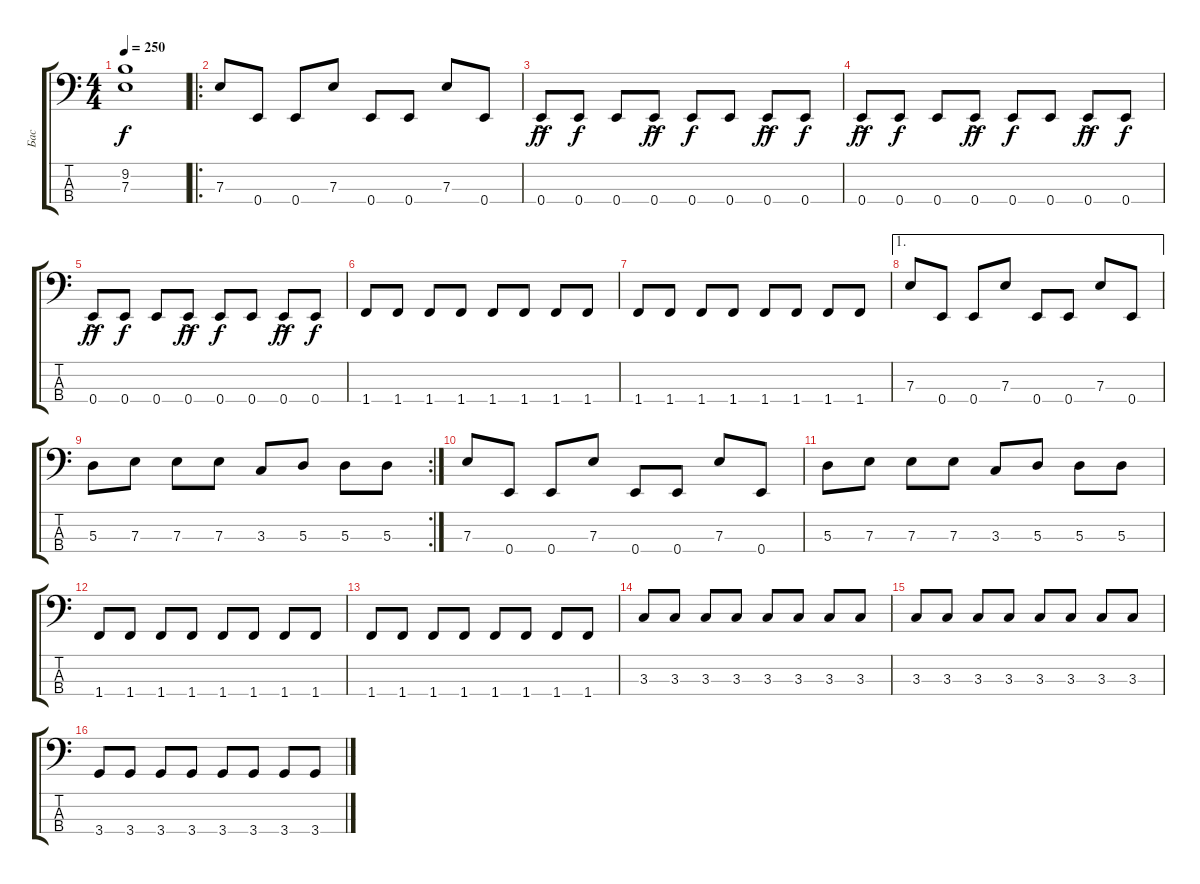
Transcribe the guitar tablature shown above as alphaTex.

\track ("Бас" "Бас") {instrument electricbasspick}
\staff {score tabs}
\tuning (G2 D2 A1 E1) {hide}
\ts (4 4)
\tempo 250
\clef f4
\ks c
(9.2{t} 7.3{t}).1{dy f} |
\ro
7.3.8 0.4.8 0.4.8 7.3.8 0.4.8 0.4.8 7.3.8 0.4.8 |
0.4{ac}.8{dy ff} 0.4.8{dy f} 0.4.8 0.4{ac}.8{dy ff} 0.4.8{dy f} 0.4.8 0.4{ac}.8{dy ff} 0.4.8{dy f} |
0.4{ac}.8{dy ff} 0.4.8{dy f} 0.4.8 0.4{ac}.8{dy ff} 0.4.8{dy f} 0.4.8 0.4{ac}.8{dy ff} 0.4.8{dy f} |
0.4{ac}.8{dy ff} 0.4.8{dy f} 0.4.8 0.4{ac}.8{dy ff} 0.4.8{dy f} 0.4.8 0.4{ac}.8{dy ff} 0.4.8{dy f} |
1.4.8 1.4.8 1.4.8 1.4.8 1.4.8 1.4.8 1.4.8 1.4.8 |
1.4.8 1.4.8 1.4.8 1.4.8 1.4.8 1.4.8 1.4.8 1.4.8 |
\ae 1
7.3.8 0.4.8 0.4.8 7.3.8 0.4.8 0.4.8 7.3.8 0.4.8 |
\rc 2
5.3.8 7.3.8 7.3.8 7.3.8 3.3.8 5.3.8 5.3.8 5.3.8 |
7.3.8 0.4.8 0.4.8 7.3.8 0.4.8 0.4.8 7.3.8 0.4.8 |
5.3.8 7.3.8 7.3.8 7.3.8 3.3.8 5.3.8 5.3.8 5.3.8 |
1.4.8 1.4.8 1.4.8 1.4.8 1.4.8 1.4.8 1.4.8 1.4.8 |
1.4.8 1.4.8 1.4.8 1.4.8 1.4.8 1.4.8 1.4.8 1.4.8 |
3.3.8 3.3.8 3.3.8 3.3.8 3.3.8 3.3.8 3.3.8 3.3.8 |
3.3.8 3.3.8 3.3.8 3.3.8 3.3.8 3.3.8 3.3.8 3.3.8 |
3.4.8 3.4.8 3.4.8 3.4.8 3.4.8 3.4.8 3.4.8 3.4.8
